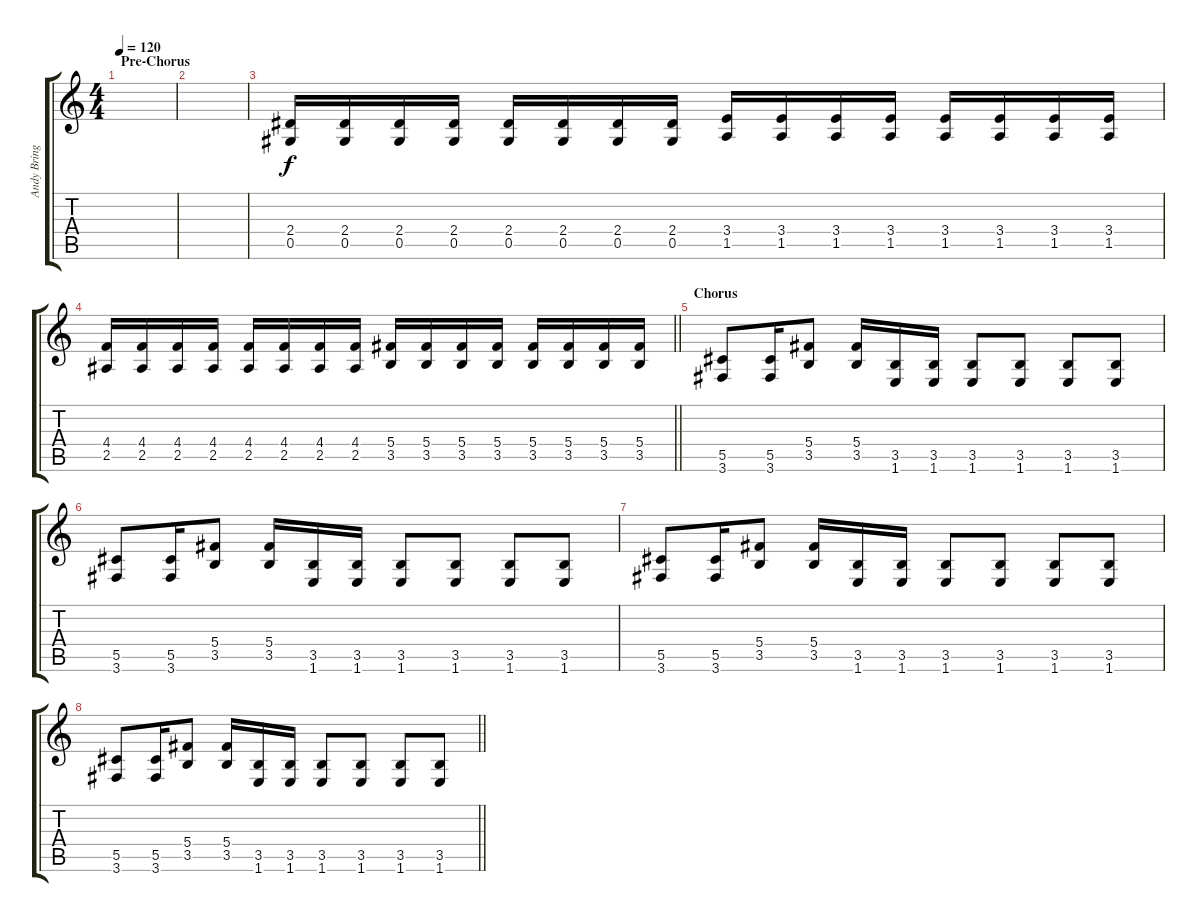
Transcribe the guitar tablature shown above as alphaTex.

\track ("Andy Brings" "Andy Bring") {instrument distortionguitar}
\staff {score tabs}
\tuning (Eb4 Bb3 Gb3 Db3 Ab2 Eb2) {hide}
\ts (4 4)
\section ("" "Pre-Chorus")
\tempo 120
\clef g2
\ks c
|
|
(2.4 0.5).16 (2.4 0.5).16 (2.4 0.5).16 (2.4 0.5).16 (2.4 0.5).16 (2.4 0.5).16 (2.4 0.5).16 (2.4 0.5).16 (3.4 1.5).16 (3.4 1.5).16 (3.4 1.5).16 (3.4 1.5).16 (3.4 1.5).16 (3.4 1.5).16 (3.4 1.5).16 (3.4 1.5).16 |
\barLineRight lightlight
(4.4 2.5).16 (4.4 2.5).16 (4.4 2.5).16 (4.4 2.5).16 (4.4 2.5).16 (4.4 2.5).16 (4.4 2.5).16 (4.4 2.5).16 (5.4 3.5).16 (5.4 3.5).16 (5.4 3.5).16 (5.4 3.5).16 (5.4 3.5).16 (5.4 3.5).16 (5.4 3.5).16 (5.4 3.5).16 |
\section ("" "Chorus")
(5.5 3.6).8 (5.5 3.6).16 (5.4 3.5).8 (5.4 3.5).16 (3.5 1.6).16 (3.5 1.6).16 (3.5 1.6).8 (3.5 1.6).8 (3.5 1.6).8 (3.5 1.6).8 |
(5.5 3.6).8 (5.5 3.6).16 (5.4 3.5).8 (5.4 3.5).16 (3.5 1.6).16 (3.5 1.6).16 (3.5 1.6).8 (3.5 1.6).8 (3.5 1.6).8 (3.5 1.6).8 |
(5.5 3.6).8 (5.5 3.6).16 (5.4 3.5).8 (5.4 3.5).16 (3.5 1.6).16 (3.5 1.6).16 (3.5 1.6).8 (3.5 1.6).8 (3.5 1.6).8 (3.5 1.6).8 |
\barLineRight lightlight
(5.5 3.6).8 (5.5 3.6).16 (5.4 3.5).8 (5.4 3.5).16 (3.5 1.6).16 (3.5 1.6).16 (3.5 1.6).8 (3.5 1.6).8 (3.5 1.6).8 (3.5 1.6).8
